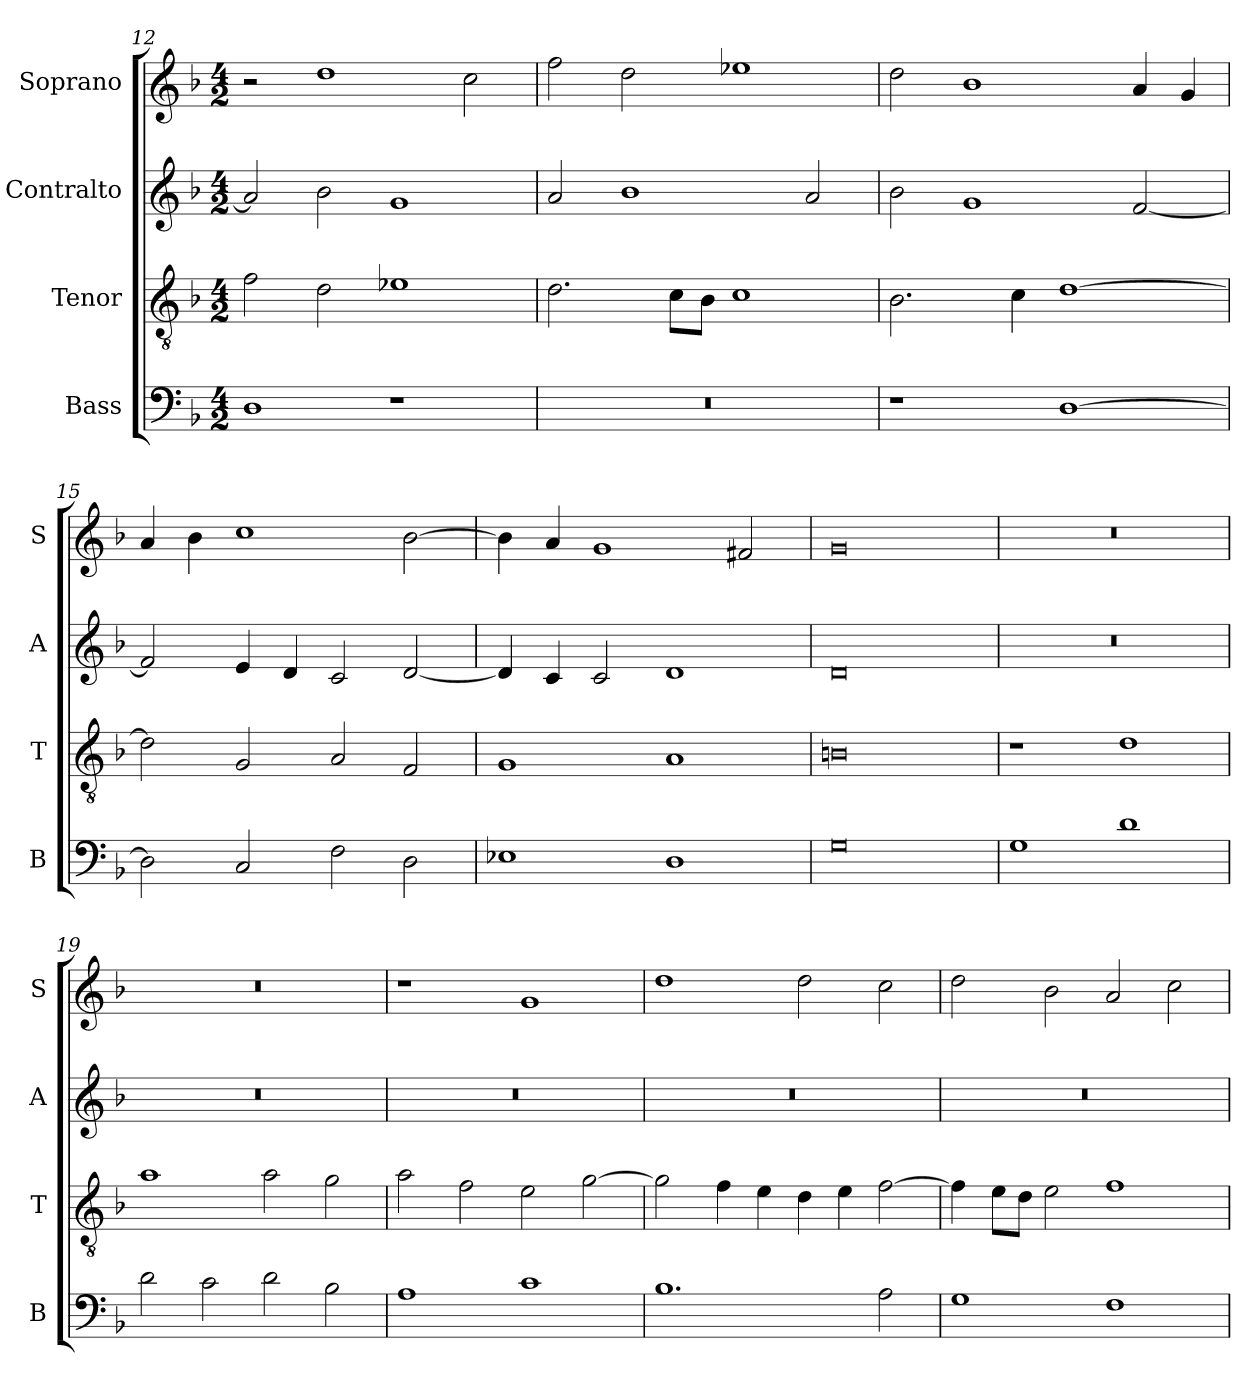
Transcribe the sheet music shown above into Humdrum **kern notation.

**kern	**kern	**kern	**kern
*part4	*part3	*part2	*part1
*staff4	*staff3	*staff2	*staff1
*I"Bass	*I"Tenor	*I"Contralto	*I"Soprano
*I'B	*I'T	*I'A	*I'S
*clefF4	*clefGv2	*clefG2	*clefG2
*k[b-]	*k[b-]	*k[b-]	*k[b-]
*G:dor	*G:dor	*G:dor	*G:dor
*M4/2	*M4/2	*M4/2	*M4/2
=12	=12	=12	=12
1D	2f	2a]	2r
.	2d	2b-	1dd
1r	1e-X	1g	.
.	.	.	2cc
=13	=13	=13	=13
0r	2.d	2a	2ff
.	.	1b-	2dd
.	8c\L	.	.
.	8B-\J	.	.
.	1c	.	1ee-X
.	.	2a	.
=14	=14	=14	=14
1r	2.B-	2b-	2dd
.	.	1g	1b-
.	4c	.	.
[1D	[1d	.	.
.	.	[2f	4a
.	.	.	4g
=15	=15	=15	=15
2D]	2d]	2f]	4a
.	.	.	4b-
2C	2G	4e	1cc
.	.	4d	.
2F	2A	2c	.
2D	2F	[2d	[2b-
=16	=16	=16	=16
1E-X	1G	4d]	4b-]
.	.	4c	4a
.	.	2c	1g
1D	1A	1d	.
.	.	.	2f#X
=17	=17	=17	=17
0G	0Bn	0d	0g
=18	=18	=18	=18
1G	1r	0r	0r
1d	1d	.	.
=19	=19	=19	=19
2d	1a	0r	0r
2c	.	.	.
2d	2a	.	.
2B-	2g	.	.
=20	=20	=20	=20
1A	2a	0r	1r
.	2f	.	.
1c	2e	.	1g
.	[2g	.	.
=21	=21	=21	=21
1.B-	2g]	0r	1dd
.	4f	.	.
.	4e	.	.
.	4d	.	2dd
.	4e	.	.
2A	[2f	.	2cc
=22	=22	=22	=22
1G	4f]	0r	2dd
.	8e\L	.	.
.	8d\J	.	.
.	2e	.	2b-
1F	1f	.	2a
.	.	.	2cc
=	=	=	=
*-	*-	*-	*-
